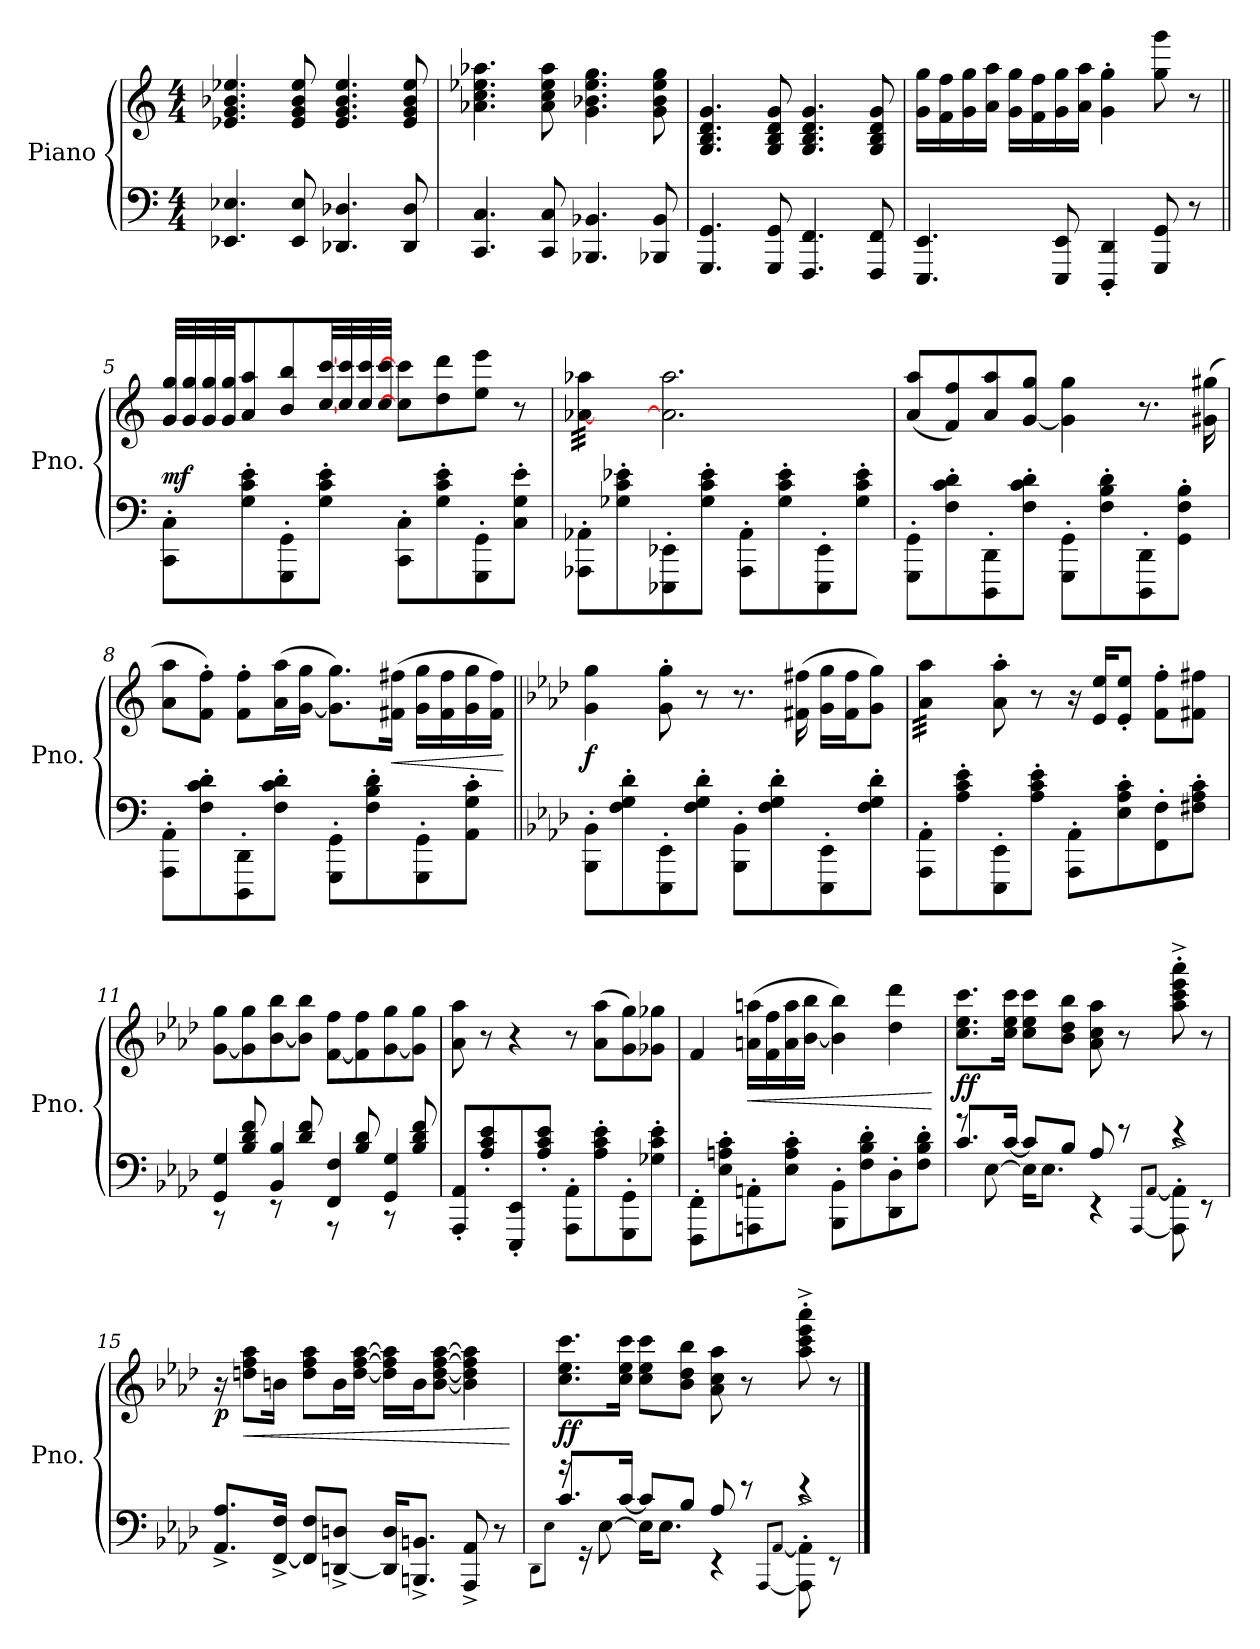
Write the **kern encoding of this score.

**kern	**kern	**dynam
*part1	*part1	*part1
*staff2	*staff1	*staff1/2
*I"Piano	*	*
*I'Pno.	*	*
*clefF4	*clefG2	*
*k[]	*k[]	*
*M4/4	*M4/4	*
=1	=1	=1
4.EE-X/ 4.E-X/	4.e-X/ 4.g/ 4.b-X/ 4.ee-X/	.
8EE-/ 8E-/	8e-/ 8g/ 8b-/ 8ee-/	.
4.DD-X/ 4.D-X/	4.e-/ 4.g/ 4.b-/ 4.ee-/	.
8DD-/ 8D-/	8e-/ 8g/ 8b-/ 8ee-/	.
=2	=2	=2
4.CC/ 4.C/	4.a-X\ 4.cc\ 4.ee-X\ 4.aa-X\	.
8CC/ 8C/	8a-\ 8cc\ 8ee-\ 8aa-\	.
4.BBB-X/ 4.BB-X/	4.g\ 4.b-X\ 4.ee-\ 4.gg\	.
8BBB-X/ 8BB-/	8g\ 8b-\ 8ee-\ 8gg\	.
=3	=3	=3
4.GGG/ 4.GG/	4.G/ 4.B/ 4.d/ 4.g/	.
8GGG/ 8GG/	8G/ 8B/ 8d/ 8g/	.
4.FFF/ 4.FF/	4.G/ 4.B/ 4.d/ 4.g/	.
8FFF/ 8FF/	8G/ 8B/ 8d/ 8g/	.
=4	=4	=4
4.EEE/ 4.EE/	16g\ 16gg\LL	.
.	16f\ 16ff\	.
.	16g\ 16gg\	.
.	16a\ 16aa\JJ	.
.	16g\ 16gg\LL	.
.	16f\ 16ff\	.
8EEE/ 8EE/	16g\ 16gg\	.
.	16a\ 16aa\JJ	.
4DDD/' 4DD/'	4g\' 4gg\'	.
8GGG/ 8GG/	8gg\ 8ggg\	.
8r	8r	.
!!LO:LB:g=z
=5||	=5||	=5||
!	!	!LO:DY:a=2
*	*tremolo	*
8CC\' 8C\'L	32g/ 32gg/LLL	mf
.	32g/ 32gg/	.
.	32g/ 32gg/	.
.	32g/ 32gg/	.
*	*Xtremolo	*
8G\' 8c\' 8e\'	8a/ 8aa/	.
8GGG\' 8GG\'	8b/ 8bb/	.
*	*tremolo	*
8G\' 8c\' 8e\'J	[32cc/ [32ccc/	.
.	32cc/ 32ccc/	.
.	32cc/ 32ccc/	.
.	32cc/ 32ccc/JJJ	.
*	*Xtremolo	*
8CC\' 8C\'L	8cc\] 8ccc\]L	.
8G\' 8c\' 8e\'	8dd\ 8ddd\	.
8GGG\' 8GG\'	8ee\ 8eee\J	.
8C\' 8G\' 8e\'J	8r	.
=6	=6	=6
*	*tremolo	*
8AAA-X\' 8AA-X\'L	[32a-X\ 32aa-X\LLL	.
.	32a-X\ 32aa-X\	.
.	32a-X\ 32aa-X\	.
.	32a-X\ 32aa-X\	.
8G-X\' 8c\' 8e-X\'	32a-X\ 32aa-X\	.
.	32a-X\ 32aa-X\	.
.	32a-X\ 32aa-X\	.
.	32a-X\ 32aa-X\JJJ	.
*	*Xtremolo	*
8EEE-X\' 8EE-X\'	2.a-\] 2.aa-\	.
8G-\' 8c\' 8e-\'J	.	.
8AAA-\' 8AA-\'L	.	.
8G-\' 8c\' 8e-\'	.	.
8EEE-\' 8EE-\'	.	.
8G-\' 8c\' 8e-\'J	.	.
=7	=7	=7
8GGG\' 8GG\'L	(8a/ 8aa/L	.
8F\' 8c\' 8d\'	8f/ 8ff/)	.
8DDD\' 8DD\'	8a/ 8aa/	.
8F\' 8c\' 8d\'J	[8g/ 8gg/J	.
8GGG\' 8GG\'L	4g\] 4gg\	.
8F\' 8B\' 8d\'	.	.
8DDD\' 8DD\'	8.r	.
8GG\' 8F\' 8B\'J	.	.
.	(16g#X\ 16gg#X\	.
!!LO:LB:g=z
=8	=8	=8
8AAA\' 8AA\'L	8a\ 8aa\L	.
8F\' 8c\' 8d\'	8f\' 8ff\'J)	.
8DDD\' 8DD\'	8f\' 8ff\'L	.
8F\' 8c\' 8d\'J	(16a\ 16aa\L	.
.	[16g\ 16gg\JJ	.
8GGG\' 8GG\'L	8.g\] 8.gg\L)	.
8F\' 8B\' 8d\'	.	.
!	!	!LO:HP:b
.	(16f#X\ 16ff#X\Jk	<
8GGG\' 8GG\'	16g\ 16gg\LL	.
.	16f#\ 16ff#\	.
8AA\' 8G\' 8c\'J	16g\ 16gg\	.
.	16f#\ 16ff#\JJ)	.
.	.	[
=9||	=9||	=9||
*k[b-e-a-d-]	*k[b-e-a-d-]	*
!	!	!LO:DY:b
8BBB-\' 8BB-\'L	4g\ 4gg\	f
8F\' 8G\' 8d-\'	.	.
8EEE-\' 8EE-\'	8g\' 8gg\'	.
8F\' 8G\' 8d-\'J	8r	.
8BBB-\' 8BB-\'L	8.r	.
8F\' 8G\' 8d-\'	.	.
.	(16f#X\ 16ff#X\	.
8EEE-\' 8EE-\'	16g\ 16gg\LL	.
.	16f#\ 16ff#\J	.
8F\' 8G\' 8d-\'J	8g\ 8gg\J)	.
=10	=10	=10
*	*tremolo	*
8AAA-\' 8AA-\'L	32a-\ 32aa-\LLL	.
.	32a-\ 32aa-\	.
.	32a-\ 32aa-\	.
.	32a-\ 32aa-\	.
8A-\' 8c\' 8e-\'	32a-\ 32aa-\	.
.	32a-\ 32aa-\	.
.	32a-\ 32aa-\	.
.	32a-\ 32aa-\JJJ	.
*	*Xtremolo	*
8EEE-\' 8EE-\'	8a-\' 8aa-\'	.
8A-\' 8c\' 8e-\'J	8r	.
8AAA-\' 8AA-\'L	16r	.
.	16e-/ 16ee-/KL	.
8E-\' 8A-\' 8c\'	8e-/' 8ee-/'J	.
8FF\' 8F\'	8f\' 8ff\'L	.
8F#X\' 8A-\' 8c\'J	8f#X\ 8ff#X\J	.
!!LO:LB:g=z
=11	=11	=11
*^	*	*
4GG/ 4G/	8r	[8g\ 8gg\L	.
.	8B-/ 8d-/ 8f/	8g\] 8gg\	.
4BB-/ 4B-/	8r	[8b-\ 8bb-\	.
.	8d-/ 8f/	8b-\] 8bb-\J	.
4FF/ 4F/	8r	[8f\ 8ff\L	.
.	8B-/ 8d-/	8f\] 8ff\	.
4GG/ 4G/	8r	[8g\ 8gg\	.
.	8B-/ 8d-/ 8f/	8g\] 8gg\J	.
*v	*v	*	*
=12	=12	=12
8AAA-/' 8AA-/'L	8a-\ 8aa-\	.
8A-/' 8c/' 8e-/'	8r	.
8EEE-/' 8EE-/'	4r	.
8A-/' 8c/' 8e-/'J	.	.
8AAA-\' 8AA-\'L	8r	.
8A-\' 8c\' 8e-\'	(8a-\ 8aa-\L	.
8GGG\' 8GG\'	8g\ 8gg\)	.
8G-X\' 8c\' 8e-\'J	8g-X\ 8gg-X\J	.
=13	=13	=13
8FFF\' 8FF\'L	4f/	.
8E-\' 8An\' 8c\'	.	.
!	!	!LO:HP:b
8AAAn\' 8AAn\'	(16an\ 16aan\LL	<
.	16f\ 16ff\	.
8E-\' 8A\' 8c\'J	16a\ 16aa\	.
.	[16b-\ 16bb-\JJ	.
8BBB-\' 8BB-\'L	4b-\] 4bb-\)	.
8F\' 8B-\' 8d-\'	.	.
8DD-\' 8D-\'	4dd-\ 4ddd-\	.
8F\' 8B-\' 8d-\'J	.	.
.	.	[
!!LO:LB:g=z
=14	=14	=14
*^	*	*
!	!	!	!LO:DY:b
8r	8.c/L	8.cc\ 8.ee-\ 8.ccc\L	ff
[8E-\	.	.	.
.	[16c/Jk	16cc\ 16ee-\ 16ccc\Jk	.
16E-\KL]	8c/L]	8cc\ 8ee-\ 8ccc\L	.
8.E-\J	.	.	.
.	8B-/J	8b-\ 8dd-\ 8bb-\J	.
4rEE	8A-/	8a-\ 8cc\ 8aa-\	.
.	8re	8r	.
[8qAAA-/L	.	.	.
[8qAA-/J	.	.	.
8AAA-\]'^ 8AA-\]'^	4re	8aa-\'^ 8ccc\'^ 8eee-\'^ 8aaa-\'^	.
8rEE	.	8r	.
*v	*v	*	*
=15	=15	=15
!	!	!LO:DY:b
8.AA-/^ 8.A-/^L	16r	p
!	!	!LO:HP:b
.	8ddn\ 8ff\ 8aa-\L	<
[16FF/^ 16F/^Jk	16bn\Jk	.
8FF/] 8F/L	8dd\ 8ff\ 8aa-\L	.
[8DDn/^ 8Dn/^J	16b\L	.
.	[16dd\ [16ff\ [16aa-\JJ	.
16DD/] 16D/KL	16dd\] 16ff\] 16aa-\]LL	.
8.BBBn/^ 8.BBn/^J	16b\J	.
.	[8b\ [8dd\ [8ff\ [8aa-\J	.
8AAA-/^ 8AA-/^	4b\] 4dd\] 4ff\] 4aa-\]	.
8r	.	.
.	.	[
!!LO:PB:g=z
=16	=16	=16
*^	*	*
.	8qDD-\L	.	.
.	8qE-\J	.	.
!	!	!	!LO:DY:b
16r	8.c/L	8.cc\ 8.ee-\ 8.ccc\L	ff
16rGG	.	.	.
[8E-\	.	.	.
.	[16c/Jk	16cc\ 16ee-\ 16ccc\Jk	.
16E-\KL]	8c/L]	8cc\ 8ee-\ 8ccc\L	.
8.E-\J	.	.	.
.	8B-/J	8b-\ 8dd-\ 8bb-\J	.
4rEE	8A-/	8a-\ 8cc\ 8aa-\	.
.	8re	8r	.
[8qAAA-/L	.	.	.
[8qAA-/J	.	.	.
8AAA-\]'^ 8AA-\]'^	4re	8aa-\'^ 8ccc\'^ 8eee-\'^ 8aaa-\'^	.
8rEE	.	8r	.
*v	*v	*	*
==	==	==
*-	*-	*-
